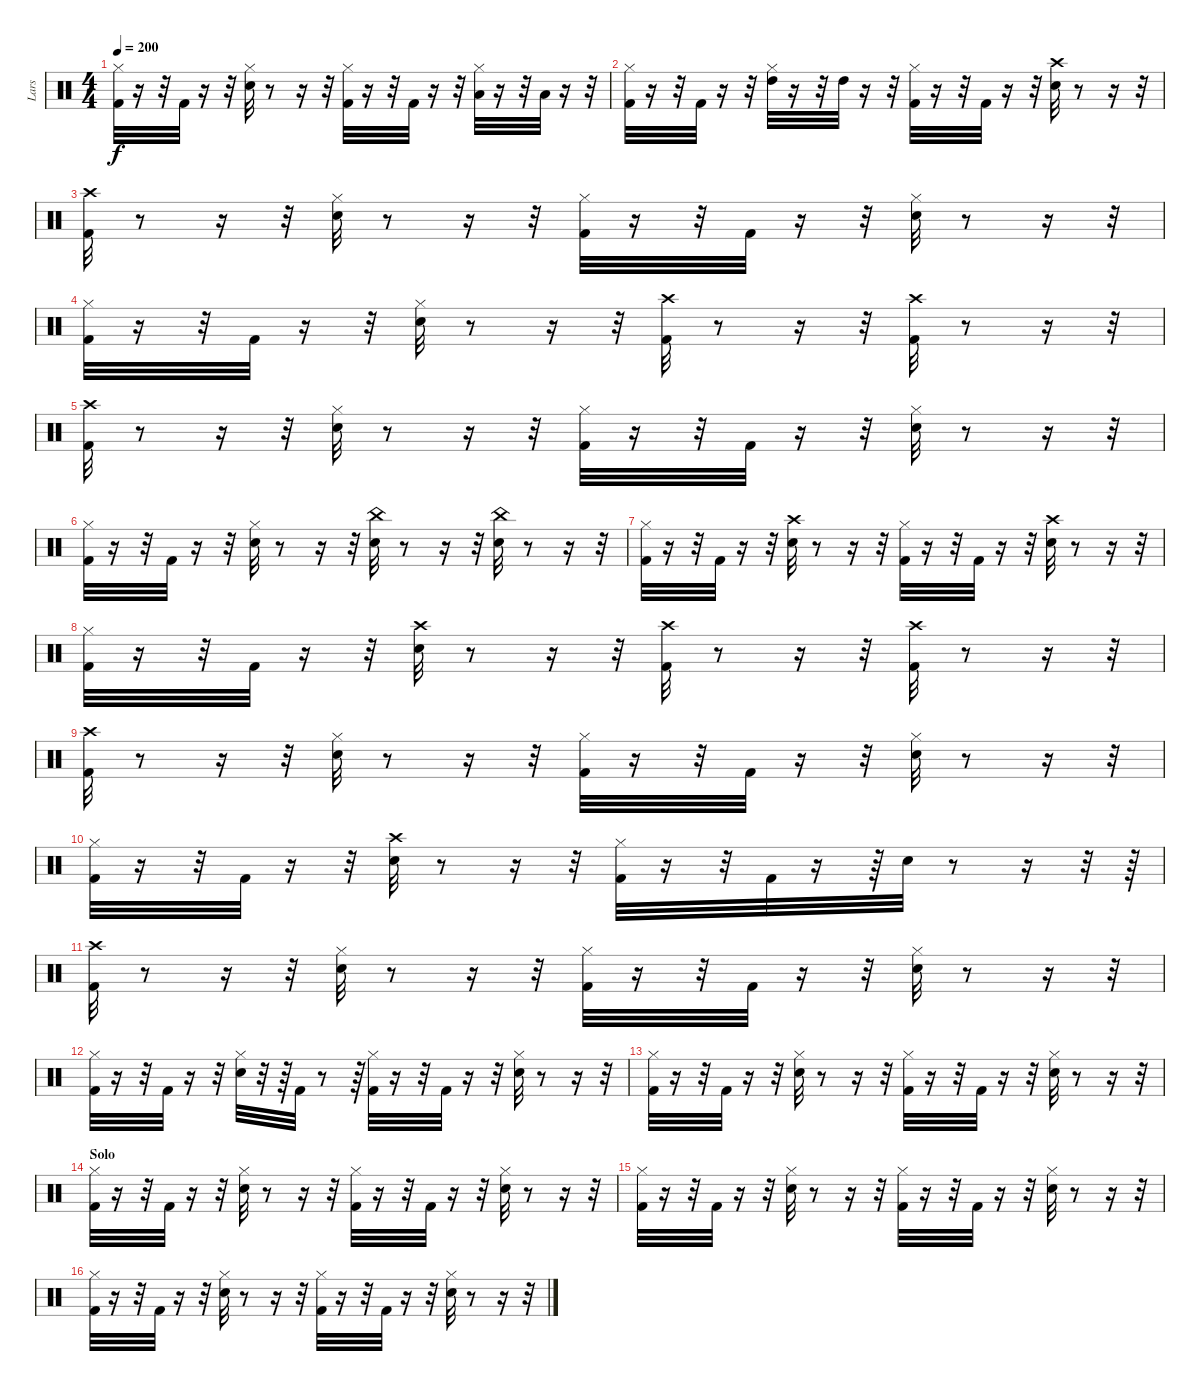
\track ("Lars" "Lars") {instrument percussion}
\staff {score}
\articulation defaults
\ts (4 4)
\tempo 200
\clef neutral
\ks c
("Hi-Hat (closed)" "Kick (hit) 2").32{dy f} r.16 r.32 "Kick (hit) 2".32 r.16 r.32 ("Snare (hit) 2" "Hi-Hat (closed)").32 r.8 r.16 r.32 ("Hi-Hat (closed)" "Kick (hit) 2").32 r.16 r.32 "Kick (hit) 2".32 r.16 r.32 ("Low Tom (hit)" "Hi-Hat (closed)").32 r.16 r.32 "Low Tom (hit)".32 r.16 r.32 |
("Hi-Hat (closed)" "Kick (hit) 2").32 r.16 r.32 "Kick (hit) 2".32 r.16 r.32 ("High Tom (hit)" "Hi-Hat (closed)").32 r.16 r.32 "High Tom (hit)".32 r.16 r.32 ("Kick (hit) 2" "Hi-Hat (closed)").32 r.16 r.32 "Kick (hit) 2".32 r.16 r.32 ("Crash high (hit)" "Snare (hit) 2").32 r.8 r.16 r.32 |
("Kick (hit) 2" "Crash high (hit)").32 r.8 r.16 r.32 ("Hi-Hat (closed)" "Snare (hit) 2").32 r.8 r.16 r.32 ("Hi-Hat (closed)" "Kick (hit) 2").32 r.16 r.32 "Kick (hit) 2".32 r.16 r.32 ("Hi-Hat (closed)" "Snare (hit) 2").32 r.8 r.16 r.32 |
("Hi-Hat (closed)" "Kick (hit) 2").32 r.16 r.32 "Kick (hit) 2".32 r.16 r.32 ("Snare (hit) 2" "Hi-Hat (closed)").32 r.8 r.16 r.32 ("Crash high (hit)" "Kick (hit) 2").32 r.8 r.16 r.32 ("Crash high (hit)" "Kick (hit) 2").32 r.8 r.16 r.32 |
("Kick (hit) 2" "Crash high (hit)").32 r.8 r.16 r.32 ("Hi-Hat (closed)" "Snare (hit) 2").32 r.8 r.16 r.32 ("Kick (hit) 2" "Hi-Hat (closed)").32 r.16 r.32 "Kick (hit) 2".32 r.16 r.32 ("Snare (hit) 2" "Hi-Hat (closed)").32 r.8 r.16 r.32 |
("Kick (hit) 2" "Hi-Hat (closed)").32 r.16 r.32 "Kick (hit) 2".32 r.16 r.32 ("Snare (hit) 2" "Hi-Hat (closed)").32 r.8 r.16 r.32 ("China (hit)" "Snare (hit) 2").32 r.8 r.16 r.32 ("China (hit)" "Snare (hit) 2").32 r.8 r.16 r.32 |
("Hi-Hat (closed)" "Kick (hit) 2").32 r.16 r.32 "Kick (hit) 2".32 r.16 r.32 ("Crash high (hit)" "Snare (hit) 2").32 r.8 r.16 r.32 ("Hi-Hat (closed)" "Kick (hit) 2").32 r.16 r.32 "Kick (hit) 2".32 r.16 r.32 ("Crash high (hit)" "Snare (hit) 2").32 r.8 r.16 r.32 |
("Kick (hit) 2" "Hi-Hat (closed)").32 r.16 r.32 "Kick (hit) 2".32 r.16 r.32 ("Crash high (hit)" "Snare (hit) 2").32 r.8 r.16 r.32 ("Kick (hit) 2" "Crash high (hit)").32 r.8 r.16 r.32 ("Kick (hit) 2" "Crash high (hit)").32 r.8 r.16 r.32 |
("Crash high (hit)" "Kick (hit) 2").32 r.8 r.16 r.32 ("Snare (hit) 2" "Hi-Hat (closed)").32 r.8 r.16 r.32 ("Kick (hit) 2" "Hi-Hat (closed)").32 r.16 r.32 "Kick (hit) 2".32 r.16 r.32 ("Snare (hit) 2" "Hi-Hat (closed)").32 r.8 r.16 r.32 |
("Hi-Hat (closed)" "Kick (hit) 2").32 r.16 r.32 "Kick (hit) 2".32 r.16 r.32 ("Crash high (hit)" "Snare (hit) 2").32 r.8 r.16 r.32 ("Hi-Hat (closed)" "Kick (hit) 2").32 r.16 r.32 "Kick (hit) 2".32 r.16 r.64 "Snare (hit) 2".32 r.8 r.16 r.32 r.64 |
("Kick (hit) 2" "Crash high (hit)").32 r.8 r.16 r.32 ("Hi-Hat (closed)" "Snare (hit) 2").32 r.8 r.16 r.32 ("Hi-Hat (closed)" "Kick (hit) 2").32 r.16 r.32 "Kick (hit) 2".32 r.16 r.32 ("Hi-Hat (closed)" "Snare (hit) 2").32 r.8 r.16 r.32 |
("Kick (hit) 2" "Hi-Hat (closed)").32 r.16 r.32 "Kick (hit) 2".32 r.16 r.32 ("Snare (hit) 2" "Hi-Hat (closed)").32 r.32 r.64 "Kick (hit) 2".32 r.8 r.64 ("Kick (hit) 2" "Hi-Hat (closed)").32 r.16 r.32 "Kick (hit) 2".32 r.16 r.32 ("Snare (hit) 2" "Hi-Hat (closed)").32 r.8 r.16 r.32 |
("Kick (hit) 2" "Hi-Hat (closed)").32 r.16 r.32 "Kick (hit) 2".32 r.16 r.32 ("Snare (hit) 2" "Hi-Hat (closed)").32 r.8 r.16 r.32 ("Kick (hit) 2" "Hi-Hat (closed)").32 r.16 r.32 "Kick (hit) 2".32 r.16 r.32 ("Snare (hit) 2" "Hi-Hat (closed)").32 r.8 r.16 r.32 |
\section ("" "Solo")
("Kick (hit) 2" "Hi-Hat (closed)").32 r.16 r.32 "Kick (hit) 2".32 r.16 r.32 ("Snare (hit) 2" "Hi-Hat (closed)").32 r.8 r.16 r.32 ("Kick (hit) 2" "Hi-Hat (closed)").32 r.16 r.32 "Kick (hit) 2".32 r.16 r.32 ("Snare (hit) 2" "Hi-Hat (closed)").32 r.8 r.16 r.32 |
("Kick (hit) 2" "Hi-Hat (closed)").32 r.16 r.32 "Kick (hit) 2".32 r.16 r.32 ("Snare (hit) 2" "Hi-Hat (closed)").32 r.8 r.16 r.32 ("Kick (hit) 2" "Hi-Hat (closed)").32 r.16 r.32 "Kick (hit) 2".32 r.16 r.32 ("Snare (hit) 2" "Hi-Hat (closed)").32 r.8 r.16 r.32 |
("Kick (hit) 2" "Hi-Hat (closed)").32 r.16 r.32 "Kick (hit) 2".32 r.16 r.32 ("Snare (hit) 2" "Hi-Hat (closed)").32 r.8 r.16 r.32 ("Kick (hit) 2" "Hi-Hat (closed)").32 r.16 r.32 "Kick (hit) 2".32 r.16 r.32 ("Snare (hit) 2" "Hi-Hat (closed)").32 r.8 r.16 r.32
